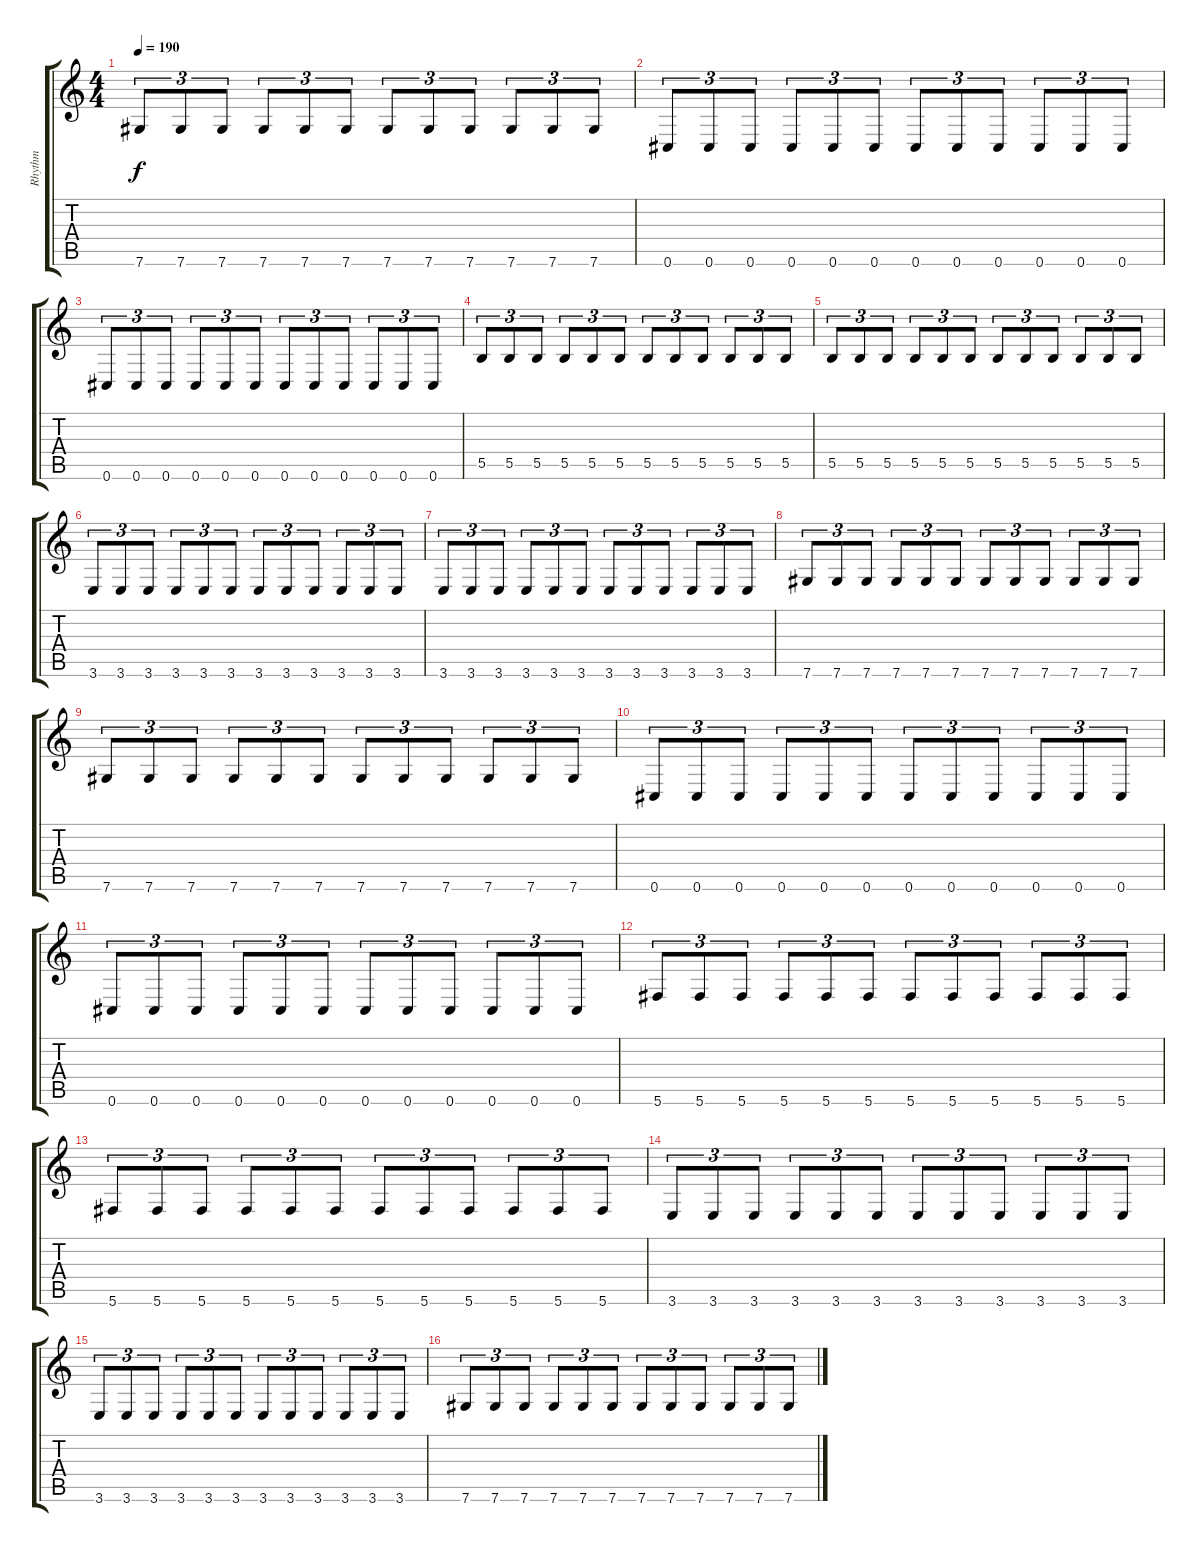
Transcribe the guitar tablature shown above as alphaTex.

\track ("Rhythm" "Rhythm") {instrument distortionguitar}
\staff {score tabs}
\tuning (Db4 Ab3 E3 B2 Gb2 Db2) {hide}
\ts (4 4)
\tempo 190
\clef g2
\ks c
7.6.8{tu (3 2) dy f} 7.6.8{tu (3 2)} 7.6.8{tu (3 2)} 7.6.8{tu (3 2)} 7.6.8{tu (3 2)} 7.6.8{tu (3 2)} 7.6.8{tu (3 2)} 7.6.8{tu (3 2)} 7.6.8{tu (3 2)} 7.6.8{tu (3 2)} 7.6.8{tu (3 2)} 7.6.8{tu (3 2)} |
0.6.8{tu (3 2)} 0.6.8{tu (3 2)} 0.6.8{tu (3 2)} 0.6.8{tu (3 2)} 0.6.8{tu (3 2)} 0.6.8{tu (3 2)} 0.6.8{tu (3 2)} 0.6.8{tu (3 2)} 0.6.8{tu (3 2)} 0.6.8{tu (3 2)} 0.6.8{tu (3 2)} 0.6.8{tu (3 2)} |
0.6.8{tu (3 2)} 0.6.8{tu (3 2)} 0.6.8{tu (3 2)} 0.6.8{tu (3 2)} 0.6.8{tu (3 2)} 0.6.8{tu (3 2)} 0.6.8{tu (3 2)} 0.6.8{tu (3 2)} 0.6.8{tu (3 2)} 0.6.8{tu (3 2)} 0.6.8{tu (3 2)} 0.6.8{tu (3 2)} |
5.5.8{tu (3 2)} 5.5.8{tu (3 2)} 5.5.8{tu (3 2)} 5.5.8{tu (3 2)} 5.5.8{tu (3 2)} 5.5.8{tu (3 2)} 5.5.8{tu (3 2)} 5.5.8{tu (3 2)} 5.5.8{tu (3 2)} 5.5.8{tu (3 2)} 5.5.8{tu (3 2)} 5.5.8{tu (3 2)} |
5.5.8{tu (3 2)} 5.5.8{tu (3 2)} 5.5.8{tu (3 2)} 5.5.8{tu (3 2)} 5.5.8{tu (3 2)} 5.5.8{tu (3 2)} 5.5.8{tu (3 2)} 5.5.8{tu (3 2)} 5.5.8{tu (3 2)} 5.5.8{tu (3 2)} 5.5.8{tu (3 2)} 5.5.8{tu (3 2)} |
3.6.8{tu (3 2)} 3.6.8{tu (3 2)} 3.6.8{tu (3 2)} 3.6.8{tu (3 2)} 3.6.8{tu (3 2)} 3.6.8{tu (3 2)} 3.6.8{tu (3 2)} 3.6.8{tu (3 2)} 3.6.8{tu (3 2)} 3.6.8{tu (3 2)} 3.6.8{tu (3 2)} 3.6.8{tu (3 2)} |
3.6.8{tu (3 2)} 3.6.8{tu (3 2)} 3.6.8{tu (3 2)} 3.6.8{tu (3 2)} 3.6.8{tu (3 2)} 3.6.8{tu (3 2)} 3.6.8{tu (3 2)} 3.6.8{tu (3 2)} 3.6.8{tu (3 2)} 3.6.8{tu (3 2)} 3.6.8{tu (3 2)} 3.6.8{tu (3 2)} |
7.6.8{tu (3 2)} 7.6.8{tu (3 2)} 7.6.8{tu (3 2)} 7.6.8{tu (3 2)} 7.6.8{tu (3 2)} 7.6.8{tu (3 2)} 7.6.8{tu (3 2)} 7.6.8{tu (3 2)} 7.6.8{tu (3 2)} 7.6.8{tu (3 2)} 7.6.8{tu (3 2)} 7.6.8{tu (3 2)} |
7.6.8{tu (3 2)} 7.6.8{tu (3 2)} 7.6.8{tu (3 2)} 7.6.8{tu (3 2)} 7.6.8{tu (3 2)} 7.6.8{tu (3 2)} 7.6.8{tu (3 2)} 7.6.8{tu (3 2)} 7.6.8{tu (3 2)} 7.6.8{tu (3 2)} 7.6.8{tu (3 2)} 7.6.8{tu (3 2)} |
0.6.8{tu (3 2)} 0.6.8{tu (3 2)} 0.6.8{tu (3 2)} 0.6.8{tu (3 2)} 0.6.8{tu (3 2)} 0.6.8{tu (3 2)} 0.6.8{tu (3 2)} 0.6.8{tu (3 2)} 0.6.8{tu (3 2)} 0.6.8{tu (3 2)} 0.6.8{tu (3 2)} 0.6.8{tu (3 2)} |
0.6.8{tu (3 2)} 0.6.8{tu (3 2)} 0.6.8{tu (3 2)} 0.6.8{tu (3 2)} 0.6.8{tu (3 2)} 0.6.8{tu (3 2)} 0.6.8{tu (3 2)} 0.6.8{tu (3 2)} 0.6.8{tu (3 2)} 0.6.8{tu (3 2)} 0.6.8{tu (3 2)} 0.6.8{tu (3 2)} |
5.6.8{tu (3 2)} 5.6.8{tu (3 2)} 5.6.8{tu (3 2)} 5.6.8{tu (3 2)} 5.6.8{tu (3 2)} 5.6.8{tu (3 2)} 5.6.8{tu (3 2)} 5.6.8{tu (3 2)} 5.6.8{tu (3 2)} 5.6.8{tu (3 2)} 5.6.8{tu (3 2)} 5.6.8{tu (3 2)} |
5.6.8{tu (3 2)} 5.6.8{tu (3 2)} 5.6.8{tu (3 2)} 5.6.8{tu (3 2)} 5.6.8{tu (3 2)} 5.6.8{tu (3 2)} 5.6.8{tu (3 2)} 5.6.8{tu (3 2)} 5.6.8{tu (3 2)} 5.6.8{tu (3 2)} 5.6.8{tu (3 2)} 5.6.8{tu (3 2)} |
3.6.8{tu (3 2)} 3.6.8{tu (3 2)} 3.6.8{tu (3 2)} 3.6.8{tu (3 2)} 3.6.8{tu (3 2)} 3.6.8{tu (3 2)} 3.6.8{tu (3 2)} 3.6.8{tu (3 2)} 3.6.8{tu (3 2)} 3.6.8{tu (3 2)} 3.6.8{tu (3 2)} 3.6.8{tu (3 2)} |
3.6.8{tu (3 2)} 3.6.8{tu (3 2)} 3.6.8{tu (3 2)} 3.6.8{tu (3 2)} 3.6.8{tu (3 2)} 3.6.8{tu (3 2)} 3.6.8{tu (3 2)} 3.6.8{tu (3 2)} 3.6.8{tu (3 2)} 3.6.8{tu (3 2)} 3.6.8{tu (3 2)} 3.6.8{tu (3 2)} |
7.6.8{tu (3 2)} 7.6.8{tu (3 2)} 7.6.8{tu (3 2)} 7.6.8{tu (3 2)} 7.6.8{tu (3 2)} 7.6.8{tu (3 2)} 7.6.8{tu (3 2)} 7.6.8{tu (3 2)} 7.6.8{tu (3 2)} 7.6.8{tu (3 2)} 7.6.8{tu (3 2)} 7.6.8{tu (3 2)}
